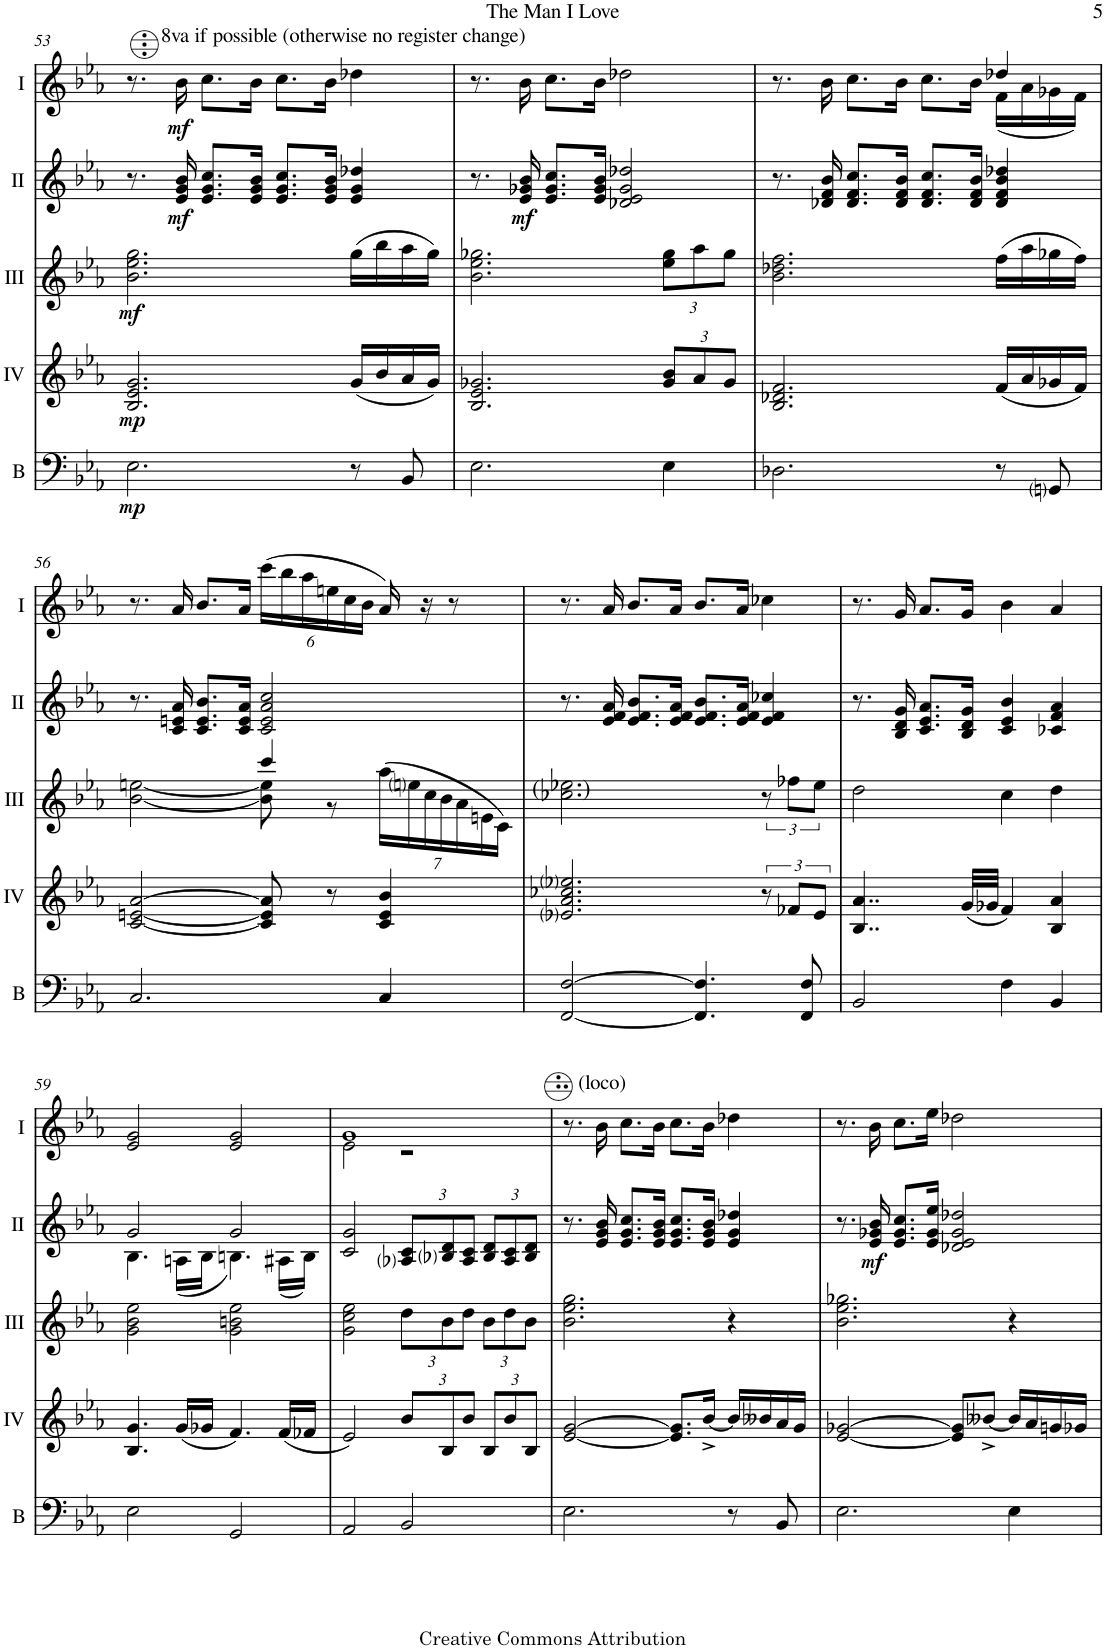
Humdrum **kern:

**kern	**dynam	**kern	**dynam	**kern	**dynam	**kern	**dynam	**kern	**dynam
*part5	*part5	*part4	*part4	*part3	*part3	*part2	*part2	*part1	*part1
*staff5	*staff5	*staff4	*staff4	*staff3	*staff3	*staff2	*staff2	*staff1	*staff1
*I"Bass	*	*I"Acc. 4	*	*I"Acc. 3	*	*I"Acc. 2	*	*I"Acc. 1	*
*I'B	*	*	*	*	*	*	*	*	*
!!LO:PB:g=z
*clefF4	*	*clefG2	*	*clefG2	*	*clefG2	*	*clefG2	*
*Trd7c12	*	*Trd7c12	*	*Trd7c12	*	*	*	*	*
*k[b-e-a-]	*	*k[b-e-a-]	*	*k[b-e-a-]	*	*k[b-e-a-]	*	*k[b-e-a-]	*
*M4/4	*	*M4/4	*	*M4/4	*	*M4/4	*	*M4/4	*
*met(c)	*	*met(c)	*	*met(c)	*	*met(c)	*	*met(c)	*
=53	=53	=53	=53	=53	=53	=53	=53	=53	=53
!	!LO:DY:b	!	!LO:DY:b	!	!LO:DY:b	!	!	!	!
2.E-\	mp	2.B-/ 2.e-/ 2.g/	mp	2.b-\ 2.ee-\ 2.gg\	mf	8.r	.	8.r	.
!	!	!	!	!	!	!	!	!LO:TX:a:t=8va if possible (otherwise no register change)	!
!	!	!	!	!	!	!	!LO:DY:b	!	!LO:DY:b
.	.	.	.	.	.	16e-/ 16g/ 16b-/	mf	16b-\	mf
.	.	.	.	.	.	8.e-/ 8.g/ 8.cc/L	.	8.cc\L	.
.	.	.	.	.	.	16e-/ 16g/ 16b-/Jk	.	16b-\Jk	.
.	.	.	.	.	.	8.e-/ 8.g/ 8.cc/L	.	8.cc\L	.
.	.	.	.	.	.	16e-/ 16g/ 16b-/Jk	.	16b-\Jk	.
8r	.	(16g/LL	.	(16gg\LL	.	4e-/ 4g/ 4dd-X/	.	4dd-X\	.
.	.	16b-/	.	16bb-\	.	.	.	.	.
8BB-/	.	16a-/	.	16aa-\	.	.	.	.	.
.	.	16g/JJ)	.	16gg\JJ)	.	.	.	.	.
=54	=54	=54	=54	=54	=54	=54	=54	=54	=54
2.E-\	.	2.B-/ 2.e-/ 2.g-X/	.	2.b-\ 2.ee-\ 2.gg-X\	.	8.r	.	8.r	.
!	!	!	!	!	!	!	!LO:DY:b	!	!
.	.	.	.	.	.	16e-/ 16g-X/ 16b-/	mf	16b-\	.
.	.	.	.	.	.	8.e-/ 8.g-/ 8.cc/L	.	8.cc\L	.
.	.	.	.	.	.	16e-/ 16g-/ 16b-/Jk	.	16b-\Jk	.
.	.	.	.	.	.	2d-X/ 2e-/ 2g-/ 2dd-X/	.	2dd-X\	.
*	*	*Xbrackettup	*	*Xbrackettup	*	*	*	*	*
4E-\	.	12g-/ 12b-/L	.	12ee-\ 12gg-\L	.	.	.	.	.
.	.	12a-/	.	12aa-\	.	.	.	.	.
.	.	12g-/J	.	12gg-\J	.	.	.	.	.
=55	=55	=55	=55	=55	=55	=55	=55	=55	=55
*	*	*	*	*	*	*	*	*^	*
2.D-X\	.	2.B-/ 2.d-X/ 2.f/	.	2.b-\ 2.dd-X\ 2.ff\	.	8.r	.	8.r	2.ryy	.
.	.	.	.	.	.	16d-X/ 16f/ 16b-/	.	16b-\	.	.
.	.	.	.	.	.	8.d-/ 8.f/ 8.cc/L	.	8.cc\L	.	.
.	.	.	.	.	.	16d-/ 16f/ 16b-/Jk	.	16b-\Jk	.	.
.	.	.	.	.	.	8.d-/ 8.f/ 8.cc/L	.	8.cc\L	.	.
.	.	.	.	.	.	16d-/ 16f/ 16b-/Jk	.	16b-\Jk	.	.
8r	.	(16f/LL	.	(16ff\LL	.	4d-/ 4f/ 4b-/ 4dd-X/	.	4dd-X/	(16f\LL	.
.	.	16a-/	.	16aa-\	.	.	.	.	16a-\	.
8GGni/	.	16g-X/	.	16gg-X\	.	.	.	.	16g-X\	.
.	.	16f/JJ)	.	16ff\JJ)	.	.	.	.	16f\JJ)	.
*	*	*	*	*	*	*	*	*v	*v	*
!!LO:LB:g=z
=56	=56	=56	=56	=56	=56	=56	=56	=56	=56
*	*	*	*	*^	*	*	*	*	*
2.C/	.	[2c/ [2en/ [2a-/	.	2ryy	[2b-\ [2een\	.	8.r	.	8.r	.
.	.	.	.	.	.	.	16c/ 16en/ 16a-/	.	16a-/	.
.	.	.	.	.	.	.	8.c/ 8.e/ 8.b-/L	.	8.b-/L	.
.	.	.	.	.	.	.	16c/ 16e/ 16a-/Jk	.	16a-/Jk	.
*	*	*	*	*	*	*	*	*	*Xbrackettup	*
.	.	8c/] 8e/] 8a-/]	.	4ccc/	8b-\] 8ee\]	.	2c/ 2e/ 2a-/ 2cc/	.	(24ccc\LL	.
.	.	.	.	.	.	.	.	.	24bb-\	.
.	.	.	.	.	.	.	.	.	24aa-\	.
.	.	8r	.	.	8r	.	.	.	24een\	.
.	.	.	.	.	.	.	.	.	24cc\	.
.	.	.	.	.	.	.	.	.	24b-\JJ	.
4C/	.	4c/ 4e/ 4b-/	.	4ryy	(>28aa-\LL	.	.	.	16a-/)	.
.	.	.	.	.	28eeni\	.	.	.	.	.
.	.	.	.	.	.	.	.	.	16r	.
.	.	.	.	.	28cc\	.	.	.	.	.
.	.	.	.	.	28b-\	.	.	.	.	.
.	.	.	.	.	.	.	.	.	8r	.
.	.	.	.	.	28a-\	.	.	.	.	.
.	.	.	.	.	28en\	.	.	.	.	.
.	.	.	.	.	28c\JJ)	.	.	.	.	.
=57	=57	=57	=57	=57	=57	=57	=57	=57	=57	=57
!	!	!	!	!LO:TX:a:t=(       )	!	!	!	!	!	!
*	*	*	*	*v	*v	*	*	*	*	*
[2FF/ [2F/	.	2.e-i/ 2.a-/ 2.cc-X/ 2.ee-i/	.	2.cc-X\ 2.ee-X\	.	8.r	.	8.r	.
.	.	.	.	.	.	16e-/ 16f/ 16a-/	.	16a-/	.
.	.	.	.	.	.	8.e-/ 8.f/ 8.b-/L	.	8.b-/L	.
.	.	.	.	.	.	16e-/ 16f/ 16a-/Jk	.	16a-/Jk	.
4.FF/] 4.F/]	.	.	.	.	.	8.e-/ 8.f/ 8.b-/L	.	8.b-/L	.
.	.	.	.	.	.	16e-/ 16f/ 16a-/Jk	.	16a-/Jk	.
*	*	*brackettup	*	*brackettup	*	*	*	*	*
.	.	12r	.	12r	.	4e-/ 4f/ 4cc-X/	.	4cc-X\	.
.	.	12f-X/L	.	12ff-X\L	.	.	.	.	.
8FF/ 8F/	.	.	.	.	.	.	.	.	.
.	.	12e-/J	.	12ee-\J	.	.	.	.	.
=58	=58	=58	=58	=58	=58	=58	=58	=58	=58
2BB-/	.	4..B-/ 4..a-/	.	2dd\	.	8.r	.	8.r	.
.	.	.	.	.	.	16B-/ 16d/ 16g/	.	16g/	.
.	.	.	.	.	.	8.c/ 8.e-/ 8.a-/L	.	8.a-/L	.
.	.	(32g/LLL	.	.	.	16B-/ 16d/ 16g/Jk	.	16g/Jk	.
.	.	32g-X/JJJ	.	.	.	.	.	.	.
4F\	.	4f/)	.	4cc\	.	4c/ 4e-/ 4b-/	.	4b-\	.
4BB-/	.	4B-/ 4a-/	.	4dd\	.	4c-X/ 4f/ 4a-/	.	4a-/	.
!!LO:LB:g=z
=59	=59	=59	=59	=59	=59	=59	=59	=59	=59
*	*	*	*	*	*	*^	*	*	*
2E-\	.	4.B-/ 4.g/	.	2g\ 2b-\ 2ee-\	.	2g/	4.B-\	.	2e-/ 2g/	.
.	.	(16g/LL	.	.	.	.	(16An\LL	.	.	.
.	.	16g-X/JJ	.	.	.	.	16B-\JJ	.	.	.
2GG/	.	4.f/)	.	2g\ 2bn\ 2ee-\	.	2g/	4.Bn\)	.	2e-/ 2g/	.
.	.	(16f/LL	.	.	.	.	(16A#X\LL	.	.	.
.	.	16f-X/JJ	.	.	.	.	16B\JJ)	.	.	.
*	*	*	*	*	*	*v	*v	*	*	*
=60	=60	=60	=60	=60	=60	=60	=60	=60	=60
*	*	*	*	*	*	*	*	*^	*
2AA-/	.	2e-/)	.	2g\ 2cc\ 2ee-\	.	2c/ 2g/	.	1g	2e-\	.
*	*	*Xbrackettup	*	*Xbrackettup	*	*Xbrackettup	*	*	*	*
2BB-/	.	12b-/L	.	12dd\L	.	12A-i/ 12c/L	.	.	2r	.
.	.	12B-/	.	12b-\	.	12B-i/ 12d/	.	.	.	.
.	.	12b-/J	.	12dd\J	.	12A-/ 12c/J	.	.	.	.
.	.	12B-/L	.	12b-\L	.	12B-/ 12d/L	.	.	.	.
.	.	12b-/	.	12dd\	.	12A-/ 12c/	.	.	.	.
.	.	12B-/J	.	12b-\J	.	12B-/ 12d/J	.	.	.	.
*	*	*	*	*	*	*	*	*v	*v	*
=61	=61	=61	=61	=61	=61	=61	=61	=61	=61
2.E-\	.	[2e-/ [2g/	.	2.b-\ 2.ee-\ 2.gg\	.	8.r	.	8.r	.
!	!	!	!	!	!	!	!	!LO:TX:a:t=(loco)	!
.	.	.	.	.	.	16e-/ 16g/ 16b-/	.	16b-\	.
.	.	.	.	.	.	8.e-/ 8.g/ 8.cc/L	.	8.cc\L	.
.	.	.	.	.	.	16e-/ 16g/ 16b-/Jk	.	16b-\Jk	.
.	.	8.e-/] 8.g/]L	.	.	.	8.e-/ 8.g/ 8.cc/L	.	8.cc\L	.
.	.	[16b-^/Jk	.	.	.	16e-/ 16g/ 16b-/Jk	.	16b-\Jk	.
8r	.	16b-/LL]	.	4r	.	4e-/ 4g/ 4dd-X/	.	4dd-X\	.
.	.	16b--X/	.	.	.	.	.	.	.
8BB-/	.	16a-/	.	.	.	.	.	.	.
.	.	16g/JJ	.	.	.	.	.	.	.
=62	=62	=62	=62	=62	=62	=62	=62	=62	=62
2.E-\	.	[2e-/ [2g-X/	.	2.b-\ 2.ee-\ 2.gg-X\	.	8.r	.	8.r	.
!	!	!	!	!	!	!	!LO:DY:b	!	!
.	.	.	.	.	.	16e-/ 16g-X/ 16b-/	mf	16b-\	.
.	.	.	.	.	.	8.e-/ 8.g-/ 8.cc/L	.	8.cc\L	.
.	.	.	.	.	.	16e-/ 16g-/ 16ee-/Jk	.	16ee-\Jk	.
.	.	8e-/] 8g-/]L	.	.	.	2d-X/ 2e-/ 2g-/ 2dd-X/	.	2dd-X\	.
.	.	[8b--X^/J	.	.	.	.	.	.	.
4E-\	.	16b--/LL]	.	4r	.	.	.	.	.
.	.	16a-/	.	.	.	.	.	.	.
.	.	16gn/	.	.	.	.	.	.	.
.	.	16g-X/JJ	.	.	.	.	.	.	.
=	=	=	=	=	=	=	=	=	=
*-	*-	*-	*-	*-	*-	*-	*-	*-	*-
